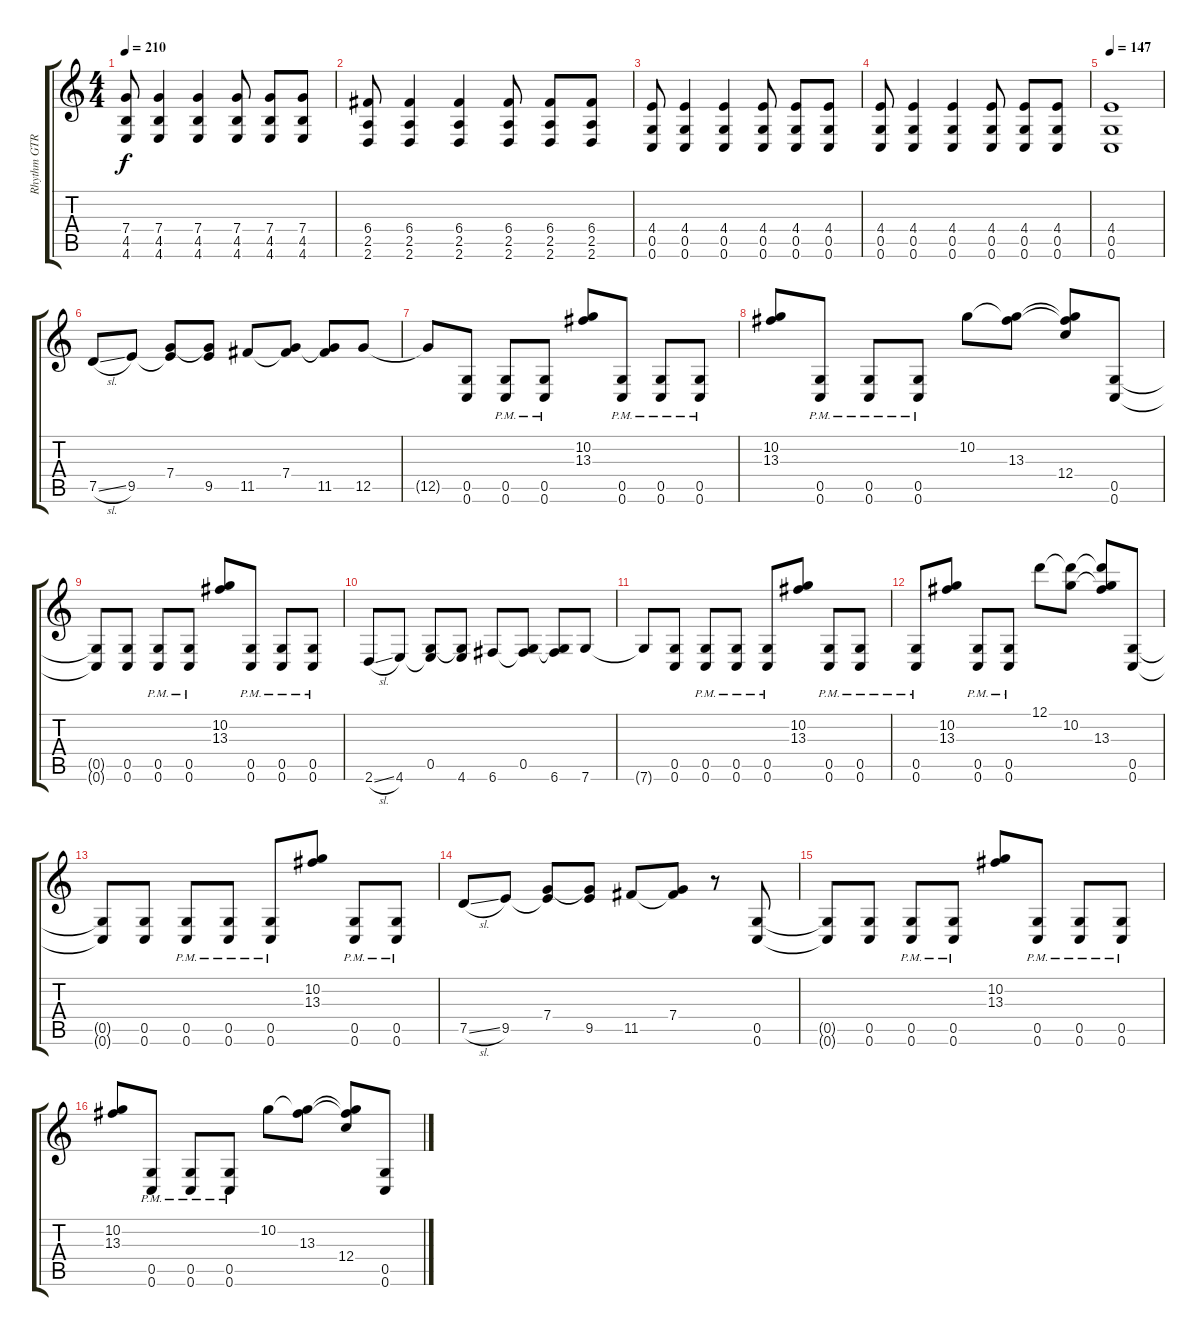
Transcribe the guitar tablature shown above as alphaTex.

\track ("Rhythm GTR L" "Rhythm GTR") {instrument overdrivenguitar}
\staff {score tabs}
\tuning (D4 A3 F3 C3 G2 C2) {hide}
\ts (4 4)
\tempo 210
\clef g2
\ks c
(7.4 4.5 4.6).8{dy f} (7.4 4.5 4.6).4 (7.4 4.5 4.6).4 (7.4 4.5 4.6).8 (7.4 4.5 4.6).8 (7.4 4.5 4.6).8 |
(6.4 2.5 2.6).8 (6.4 2.5 2.6).4 (6.4 2.5 2.6).4 (6.4 2.5 2.6).8 (6.4 2.5 2.6).8 (6.4 2.5 2.6).8 |
(4.4 0.5 0.6).8 (4.4 0.5 0.6).4 (4.4 0.5 0.6).4 (4.4 0.5 0.6).8 (4.4 0.5 0.6).8 (4.4 0.5 0.6).8 |
(4.4 0.5 0.6).8 (4.4 0.5 0.6).4 (4.4 0.5 0.6).4 (4.4 0.5 0.6).8 (4.4 0.5 0.6).8 (4.4 0.5 0.6).8 |
\tempo 147
(4.4 0.5 0.6).1 |
7.5{sl}.8 9.5.8 (7.4 9.5{t}).8 (7.4{t} 9.5).8 11.5.8 (7.4 11.5{t}).8 (7.4{t} 11.5).8 12.5.8 |
12.5{t}.8 (0.5 0.6).8 (0.5{pm} 0.6{pm}).8 (0.5{pm} 0.6{pm}).8 (10.2 13.3).8 (0.5{pm} 0.6{pm}).8 (0.5{pm} 0.6{pm}).8 (0.5{pm} 0.6{pm}).8 |
(10.2 13.3).8 (0.5{pm} 0.6{pm}).8 (0.5{pm} 0.6{pm}).8 (0.5{pm} 0.6{pm}).8 10.2.8 (10.2{t} 13.3).8 (10.2{t} 13.3{t} 12.4).8 (0.5 0.6).8 |
(0.5{t} 0.6{t}).8 (0.5 0.6).8 (0.5{pm} 0.6{pm}).8 (0.5{pm} 0.6{pm}).8 (10.2 13.3).8 (0.5{pm} 0.6{pm}).8 (0.5{pm} 0.6{pm}).8 (0.5{pm} 0.6{pm}).8 |
2.6{sl}.8 4.6.8 (0.5 4.6{t}).8 (0.5{t} 4.6).8 6.6.8 (0.5 6.6{t}).8 (0.5{t} 6.6).8 7.6.8 |
7.6{t}.8 (0.5 0.6).8 (0.5{pm} 0.6{pm}).8 (0.5{pm} 0.6{pm}).8 (0.5{pm} 0.6{pm}).8 (10.2 13.3).8 (0.5{pm} 0.6{pm}).8 (0.5{pm} 0.6{pm}).8 |
(0.5{pm} 0.6{pm}).8 (10.2 13.3).8 (0.5{pm} 0.6{pm}).8 (0.5{pm} 0.6{pm}).8 12.1.8 (12.1{t} 10.2).8 (12.1{t} 10.2{t} 13.3).8 (0.5 0.6).8 |
(0.5{t} 0.6{t}).8 (0.5 0.6).8 (0.5{pm} 0.6{pm}).8 (0.5{pm} 0.6{pm}).8 (0.5{pm} 0.6{pm}).8 (10.2 13.3).8 (0.5{pm} 0.6{pm}).8 (0.5{pm} 0.6{pm}).8 |
7.5{sl}.8 9.5.8 (7.4 9.5{t}).8 (7.4{t} 9.5).8 11.5.8 (7.4 11.5{t}).8 r.8 (0.5 0.6).8 |
(0.5{t} 0.6{t}).8 (0.5 0.6).8 (0.5{pm} 0.6{pm}).8 (0.5{pm} 0.6{pm}).8 (10.2 13.3).8 (0.5{pm} 0.6{pm}).8 (0.5{pm} 0.6{pm}).8 (0.5{pm} 0.6{pm}).8 |
(10.2 13.3).8 (0.5{pm} 0.6{pm}).8 (0.5{pm} 0.6{pm}).8 (0.5{pm} 0.6{pm}).8 10.2.8 (10.2{t} 13.3).8 (10.2{t} 13.3{t} 12.4).8 (0.5 0.6).8
